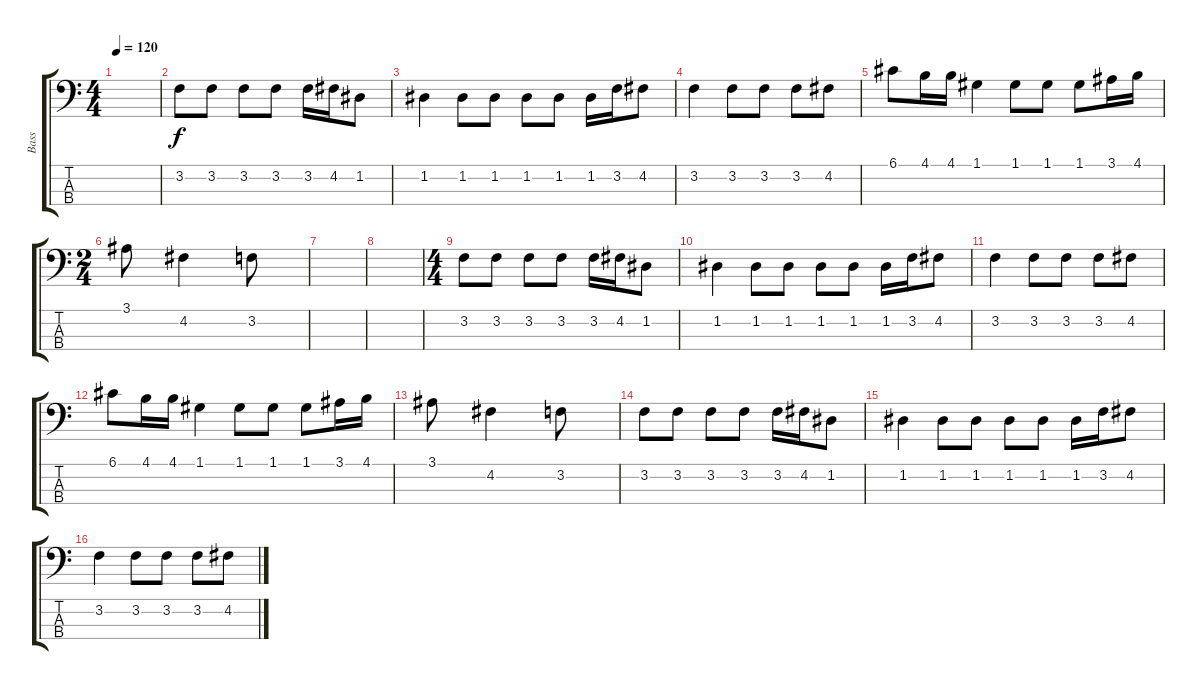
\track ("Bass" "Bass") {instrument electricbasspick}
\staff {score tabs}
\tuning (G2 D2 A1 E1) {hide}
\ts (4 4)
\tempo 120
\clef f4
\ks c
|
3.2.8 3.2.8 3.2.8 3.2.8 3.2.16 4.2.16 1.2.8 |
1.2.4 1.2.8 1.2.8 1.2.8 1.2.8 1.2.16 3.2.16 4.2.8 |
3.2.4 3.2.8 3.2.8 3.2.8 4.2.8 |
6.1.8 4.1.16 4.1.16 1.1.4 1.1.8 1.1.8 1.1.8 3.1.16 4.1.16 |
\ts (2 4)
3.1.8 4.2.4 3.2.8 |
|
|
\ts (4 4)
3.2.8 3.2.8 3.2.8 3.2.8 3.2.16 4.2.16 1.2.8 |
1.2.4 1.2.8 1.2.8 1.2.8 1.2.8 1.2.16 3.2.16 4.2.8 |
3.2.4 3.2.8 3.2.8 3.2.8 4.2.8 |
6.1.8 4.1.16 4.1.16 1.1.4 1.1.8 1.1.8 1.1.8 3.1.16 4.1.16 |
3.1.8 4.2.4 3.2.8 |
3.2.8 3.2.8 3.2.8 3.2.8 3.2.16 4.2.16 1.2.8 |
1.2.4 1.2.8 1.2.8 1.2.8 1.2.8 1.2.16 3.2.16 4.2.8 |
3.2.4 3.2.8 3.2.8 3.2.8 4.2.8
